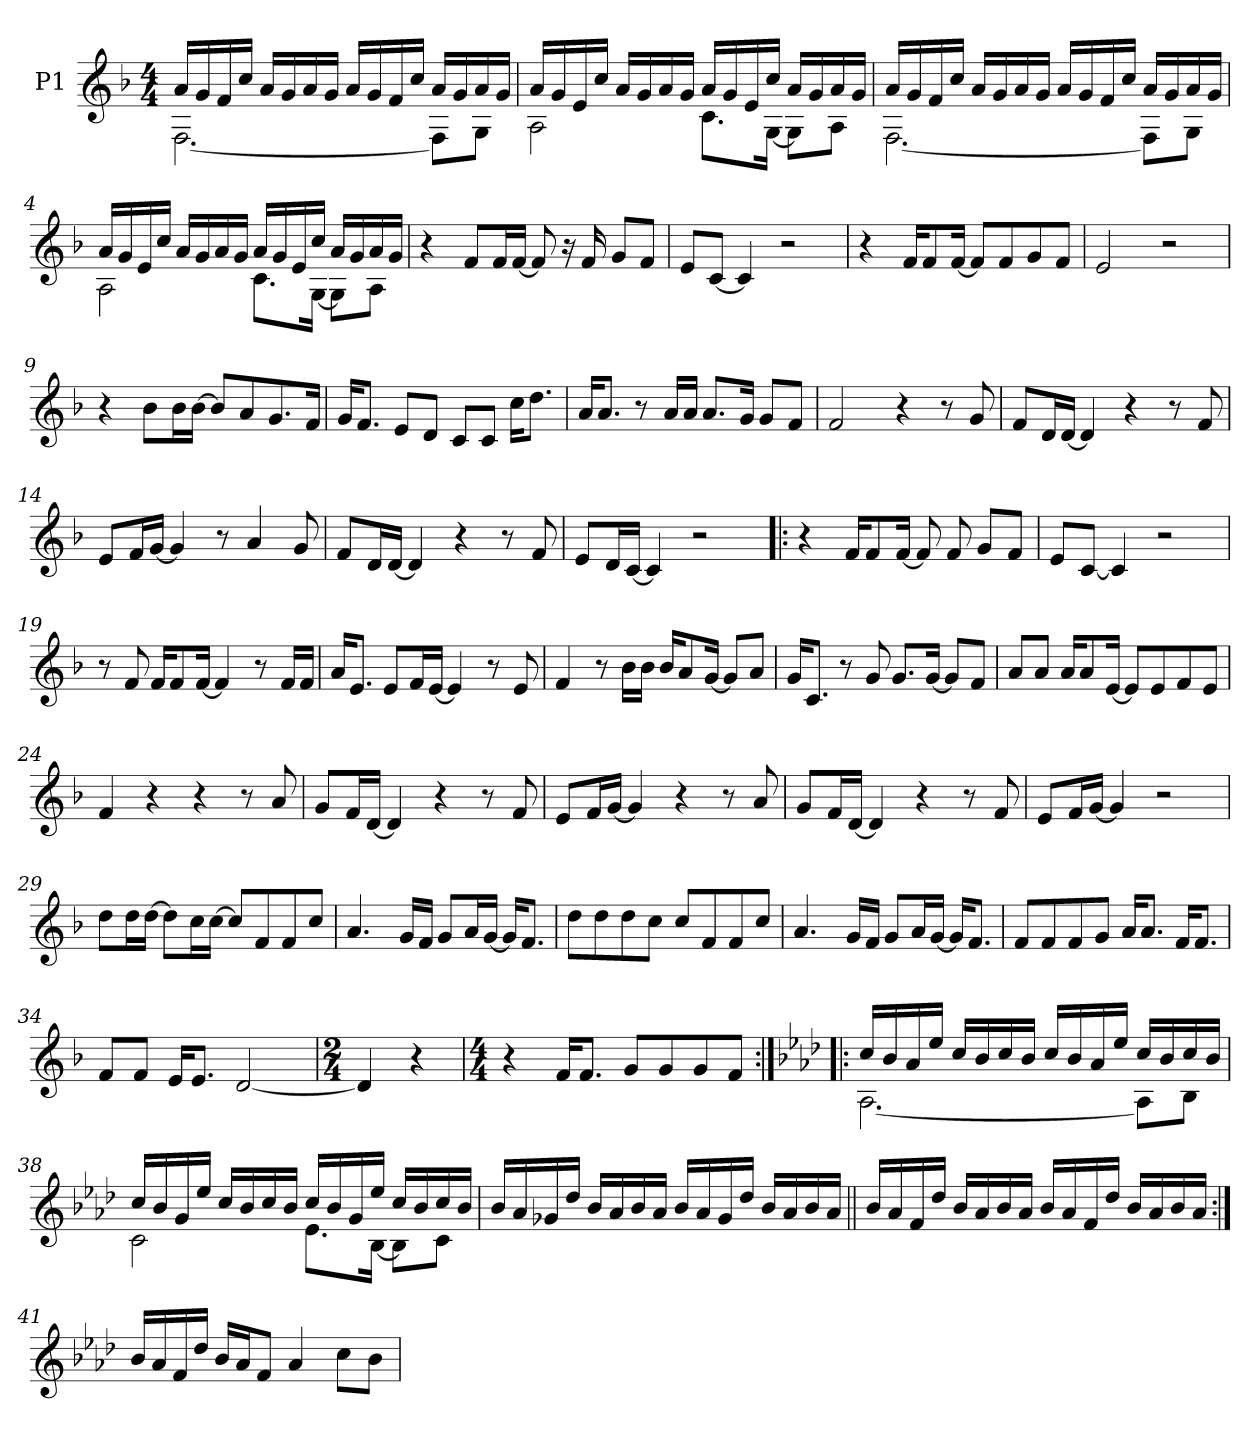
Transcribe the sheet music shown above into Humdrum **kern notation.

**kern
*part1
*staff1
*I"P1
*clefG2
*k[b-]
*F:
*M4/4
*MM90
=1
*^
16a/LL	[<2.F\
16g/	.
16f/	.
16cc/JJ	.
16a/LL	.
16g/	.
16a/	.
16g/JJ	.
16a/LL	.
16g/	.
16f/	.
16cc/JJ	.
16a/LL	8F\L]
16g/	.
16a/	8G\J
16g/JJ	.
=2	=2
16a/LL	2A\
16g/	.
16e/	.
16cc/JJ	.
16a/LL	.
16g/	.
16a/	.
16g/JJ	.
16a/LL	8.c\L
16g/	.
16e/	.
16cc/JJ	[<16G\Jk
16a/LL	8G\L]
16g/	.
16a/	8A\J
16g/JJ	.
!!LO:LB:g=z	!!
=3	=3
16a/LL	[<2.F\
16g/	.
16f/	.
16cc/JJ	.
16a/LL	.
16g/	.
16a/	.
16g/JJ	.
16a/LL	.
16g/	.
16f/	.
16cc/JJ	.
16a/LL	8F\L]
16g/	.
16a/	8G\J
16g/JJ	.
=4	=4
16a/LL	2A\
16g/	.
16e/	.
16cc/JJ	.
16a/LL	.
16g/	.
16a/	.
16g/JJ	.
16a/LL	8.c\L
16g/	.
16e/	.
16cc/JJ	[<16G\Jk
16a/LL	8G\L]
16g/	.
16a/	8A\J
16g/JJ	.
*v	*v
=5
4r
8f/L
16f/L
[<16f/JJ
8f/]
16r
16f/
8g/L
8f/J
!!LO:LB:g=z
=6
8e/L
[<8c/J
4c/]
2r
=7
4r
16f/KL
8f/
[<16f/Jk
8f/L]
8f/
8g/
8f/J
=8
2e/
2r
=9
4r
8b-\L
16b-\L
[>16b-\JJ
8b-/L]
8a/
8.g/
16f/Jk
=10
16g/KL
8.f/J
8e/L
8d/J
8c/L
8c/J
16cc\KL
8.dd\J
!!LO:LB:g=z
=11
16a/KL
8.a/J
8r
16a/LL
16a/JJ
8.a/L
16g/Jk
8g/L
8f/J
=12
2f/
4r
8r
8g/
=13
8f/L
16d/L
[<16d/JJ
4d/]
4r
8r
8f/
=14
8e/L
16f/L
[<16g/JJ
4g/]
8r
4a/
8g/
=15
8f/L
16d/L
[<16d/JJ
4d/]
4r
8r
8f/
!!LO:LB:g=z
=16
8e/L
16d/L
[<16c/JJ
4c/]
2r
=17!|:
4r
16f/KL
8f/
[<16f/Jk
8f/]
8f/
8g/L
8f/J
=18
8e/L
[<8c/J
4c/]
2r
=19
8r
8f/
16f/KL
8f/
[<16f/Jk
4f/]
8r
16f/LL
16f/JJ
=20
16a/KL
8.e/J
8e/L
16f/L
[<16e/JJ
4e/]
8r
8e/
!!LO:LB:g=z
=21
4f/
8r
16b-\LL
16b-\JJ
16b-/KL
8a/
[<16g/Jk
8g/L]
8a/J
=22
16g/KL
8.c/J
8r
8g/
8.g/L
[<16g/Jk
8g/L]
8f/J
=23
8a/L
8a/J
16a/KL
8a/
[<16e/Jk
8e/L]
8e/
8f/
8e/J
=24
4f/
4r
4r
8r
8a/
!!LO:LB:g=z
=25
8g/L
16f/L
[<16d/JJ
4d/]
4r
8r
8f/
=26
8e/L
16f/L
[<16g/JJ
4g/]
4r
8r
8a/
=27
8g/L
16f/L
[<16d/JJ
4d/]
4r
8r
8f/
=28
8e/L
16f/L
[<16g/JJ
4g/]
2r
=29
8dd\L
16dd\L
[>16dd\JJ
8dd\L]
16cc\L
[>16cc\JJ
8cc/L]
8f/
8f/
8cc/J
!!LO:LB:g=z
=30
4.a/
16g/LL
16f/JJ
8g/L
16a/L
[<16g/JJ
16g/KL]
8.f/J
=31
8dd\L
8dd\
8dd\
8cc\J
8cc/L
8f/
8f/
8cc/J
=32
4.a/
16g/LL
16f/JJ
8g/L
16a/L
[<16g/JJ
16g/KL]
8.f/J
=33
8f/L
8f/
8f/
8g/J
16a/KL
8.a/J
16f/KL
8.f/J
!!LO:LB:g=z
=34
8f/L
8f/J
16e/KL
8.e/J
[<2d/
=35
*M2/4
4d/]
4r
=36
*M4/4
4r
16f/KL
8.f/J
8g/L
8g/
8g/
8f/J
=37:|!|:
*k[b-e-a-d-]
*A-:
*^
16cc/LL	[<2.A-\
16b-/	.
16a-/	.
16ee-/JJ	.
16cc/LL	.
16b-/	.
16cc/	.
16b-/JJ	.
16cc/LL	.
16b-/	.
16a-/	.
16ee-/JJ	.
16cc/LL	8A-\L]
16b-/	.
16cc/	8B-\J
16b-/JJ	.
!!LO:PB:g=z	!!
=38	=38
16cc/LL	2c\
16b-/	.
16g/	.
16ee-/JJ	.
16cc/LL	.
16b-/	.
16cc/	.
16b-/JJ	.
16cc/LL	8.e-\L
16b-/	.
16g/	.
16ee-/JJ	[<16B-\Jk
16cc/LL	8B-\L]
16b-/	.
16cc/	8c\J
16b-/JJ	.
*v	*v
=39
16b-/LL
16a-/
16g-X/
16dd-/JJ
16b-/LL
16a-/
16b-/
16a-/JJ
16b-/LL
16a-/
16g-/
16dd-/JJ
16b-/LL
16a-/
16b-/
16a-/JJ
!!LO:LB:g=z
=40||
16b-/LL
16a-/
16f/
16dd-/JJ
16b-/LL
16a-/
16b-/
16a-/JJ
16b-/LL
16a-/
16f/
16dd-/JJ
16b-/LL
16a-/
16b-/
16a-/JJ
=41:|!
16b-/LL
16a-/
16f/
16dd-/JJ
16b-/LL
16a-/J
8f/J
4a-/
8cc\L
8b-\J
=
*-
